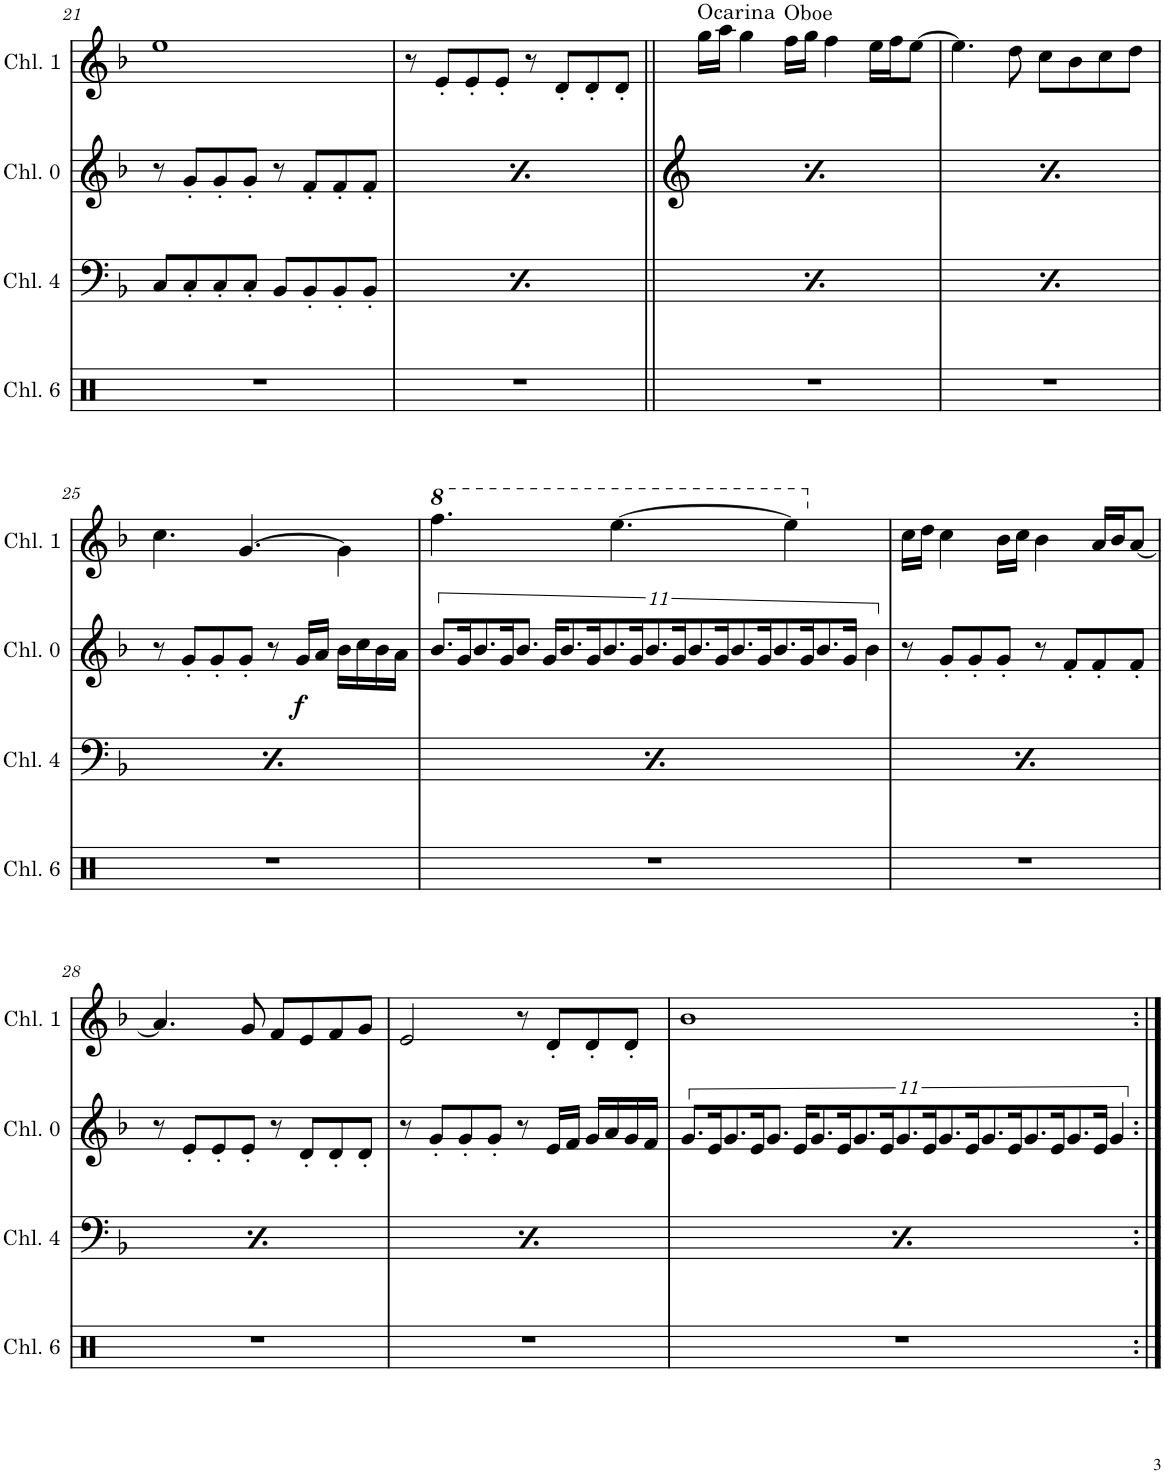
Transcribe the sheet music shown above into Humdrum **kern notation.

**kern	**kern	**kern	**dynam	**kern
*part4	*part3	*part2	*part2	*part1
*staff4	*staff3	*staff2	*staff2	*staff1
*I"Channel 6	*I"Channel 4	*I"Channel 0	*	*I"Channel 1
*I'Chl. 6	*I'Chl. 4	*I'Chl. 0	*	*I'Chl. 1
!!LO:PB:g=z
*clefX	*clefF4	*clefG2	*	*clefG2
*k[]	*k[b-]	*k[b-]	*	*k[b-]
*M4/4	*M4/4	*M4/4	*	*M4/4
*met(c)	*met(c)	*met(c)	*	*met(c)
=21	=21	=21	=21	=21
1r	8C/L	8r	.	1ee
.	8C'/	8g'/L	.	.
.	8C'/	8g'/	.	.
.	8C'/J	8g'/J	.	.
.	8BB-/L	8r	.	.
.	8BB-'/	8f'/L	.	.
.	8BB-'/	8f'/	.	.
.	8BB-'/J	8f'/J	.	.
=22	=22	=22	=22	=22
1r	8C/L	8r	.	8r
.	8C'/	8g'/L	.	8e'/L
.	8C'/	8g'/	.	8e'/
.	8C'/J	8g'/J	.	8e'/J
.	8BB-/L	8r	.	8r
.	8BB-'/	8f'/L	.	8d'/L
.	8BB-'/	8f'/	.	8d'/
.	8BB-'/J	8f'/J	.	8d'/J
=23||	=23||	=23||	=23||	=23||
!	!	!	!	!LO:TX:a:t=Ocarina
1r	8C/L	8r	.	16gg\LL
.	.	.	.	16aa\JJ
.	8C'/	8g'/L	.	4gg\
.	8C'/	8g'/	.	.
!	!	!	!	!LO:TX:a:t=Oboe
.	8C'/J	8g'/J	.	16ff\LL
.	.	.	.	16gg\JJ
.	8BB-/L	8r	.	4ff\
.	8BB-'/	8f'/L	.	.
.	8BB-'/	8f'/	.	16ee\LL
.	.	.	.	16ff\J
.	8BB-'/J	8f'/J	.	[8ee\J
=24	=24	=24	=24	=24
1r	8C/L	8r	.	4.ee\]
.	8C'/	8g'/L	.	.
.	8C'/	8g'/	.	.
.	8C'/J	8g'/J	.	8dd\
.	8BB-/L	8r	.	8cc\L
.	8BB-'/	8f'/L	.	8b-\
.	8BB-'/	8f'/	.	8cc\
.	8BB-'/J	8f'/J	.	8dd\J
!!LO:LB:g=z
=25	=25	=25	=25	=25
1r	8C/L	8r	.	4.cc\
.	8C'/	8g'/L	.	.
.	8C'/	8g'/	.	.
.	8C'/J	8g'/J	.	[4.g/
.	8BB-/L	8r	.	.
!	!	!	!LO:DY:b	!
.	8BB-'/	16g/LL	f	.
.	.	16a/JJ	.	.
.	8BB-'/	16b-\LL	.	4g\]
.	.	16cc\	.	.
.	8BB-'/J	16b-\	.	.
.	.	16a\JJ	.	.
=26	=26	=26	=26	=26
*	*	*	*	*8va
1r	8C/L	22.b-/L	.	4.fff\
.	.	44g/K	.	.
.	.	22.b-/	.	.
.	8C'/	.	.	.
.	.	44g/K	.	.
.	.	22.b-/J	.	.
.	8C'/	44g/KL	.	.
.	.	22.b-/	.	.
.	.	44g/K	.	.
.	.	22.b-/	.	.
.	8C'/J	.	.	[4.eee\
.	.	44g/K	.	.
.	.	22.b-/	.	.
.	8BB-/L	.	.	.
.	.	44g/K	.	.
.	.	22.b-/	.	.
.	.	44g/K	.	.
.	8BB-'/	.	.	.
.	.	22.b-/	.	.
.	.	44g/K	.	.
.	.	22.b-/	.	.
.	8BB-'/	.	.	4eee\]
.	.	44g/K	.	.
.	.	22.b-/	.	.
.	8BB-'/J	.	.	.
.	.	44g/Jk	.	.
.	.	11b-\	.	.
=27	=27	=27	=27	=27
*	*	*	*	*X8va
1r	8C/L	8r	.	16cc\LL
.	.	.	.	16dd\JJ
.	8C'/	8g'/L	.	4cc\
.	8C'/	8g'/	.	.
.	8C'/J	8g'/J	.	16b-\LL
.	.	.	.	16cc\JJ
.	8BB-/L	8r	.	4b-\
.	8BB-'/	8f'/L	.	.
.	8BB-'/	8f'/	.	16a/LL
.	.	.	.	16b-/J
.	8BB-'/J	8f'/J	.	[8a/J
!!LO:LB:g=z
=28	=28	=28	=28	=28
1r	8C/L	8r	.	4.a/]
.	8C'/	8e'/L	.	.
.	8C'/	8e'/	.	.
.	8C'/J	8e'/J	.	8g/
.	8BB-/L	8r	.	8f/L
.	8BB-'/	8d'/L	.	8e/
.	8BB-'/	8d'/	.	8f/
.	8BB-'/J	8d'/J	.	8g/J
=29	=29	=29	=29	=29
1r	8C/L	8r	.	2e/
.	8C'/	8g'/L	.	.
.	8C'/	8g'/	.	.
.	8C'/J	8g'/J	.	.
.	8BB-/L	8r	.	8r
.	8BB-'/	16e/LL	.	8d'/L
.	.	16f/JJ	.	.
.	8BB-'/	16g/LL	.	8d'/
.	.	16a/	.	.
.	8BB-'/J	16g/	.	8d'/J
.	.	16f/JJ	.	.
=30	=30	=30	=30	=30
1r	8C/L	22.g/L	.	1b-
.	.	44e/K	.	.
.	.	22.g/	.	.
.	8C'/	.	.	.
.	.	44e/K	.	.
.	.	22.g/J	.	.
.	8C'/	44e/KL	.	.
.	.	22.g/	.	.
.	.	44e/K	.	.
.	.	22.g/	.	.
.	8C'/J	.	.	.
.	.	44e/K	.	.
.	.	22.g/	.	.
.	8BB-/L	.	.	.
.	.	44e/K	.	.
.	.	22.g/	.	.
.	.	44e/K	.	.
.	8BB-'/	.	.	.
.	.	22.g/	.	.
.	.	44e/K	.	.
.	.	22.g/	.	.
.	8BB-'/	.	.	.
.	.	44e/K	.	.
.	.	22.g/	.	.
.	8BB-'/J	.	.	.
.	.	44e/Jk	.	.
.	.	11g/	.	.
=:|!	=:|!	=:|!	=:|!	=:|!
*-	*-	*-	*-	*-
